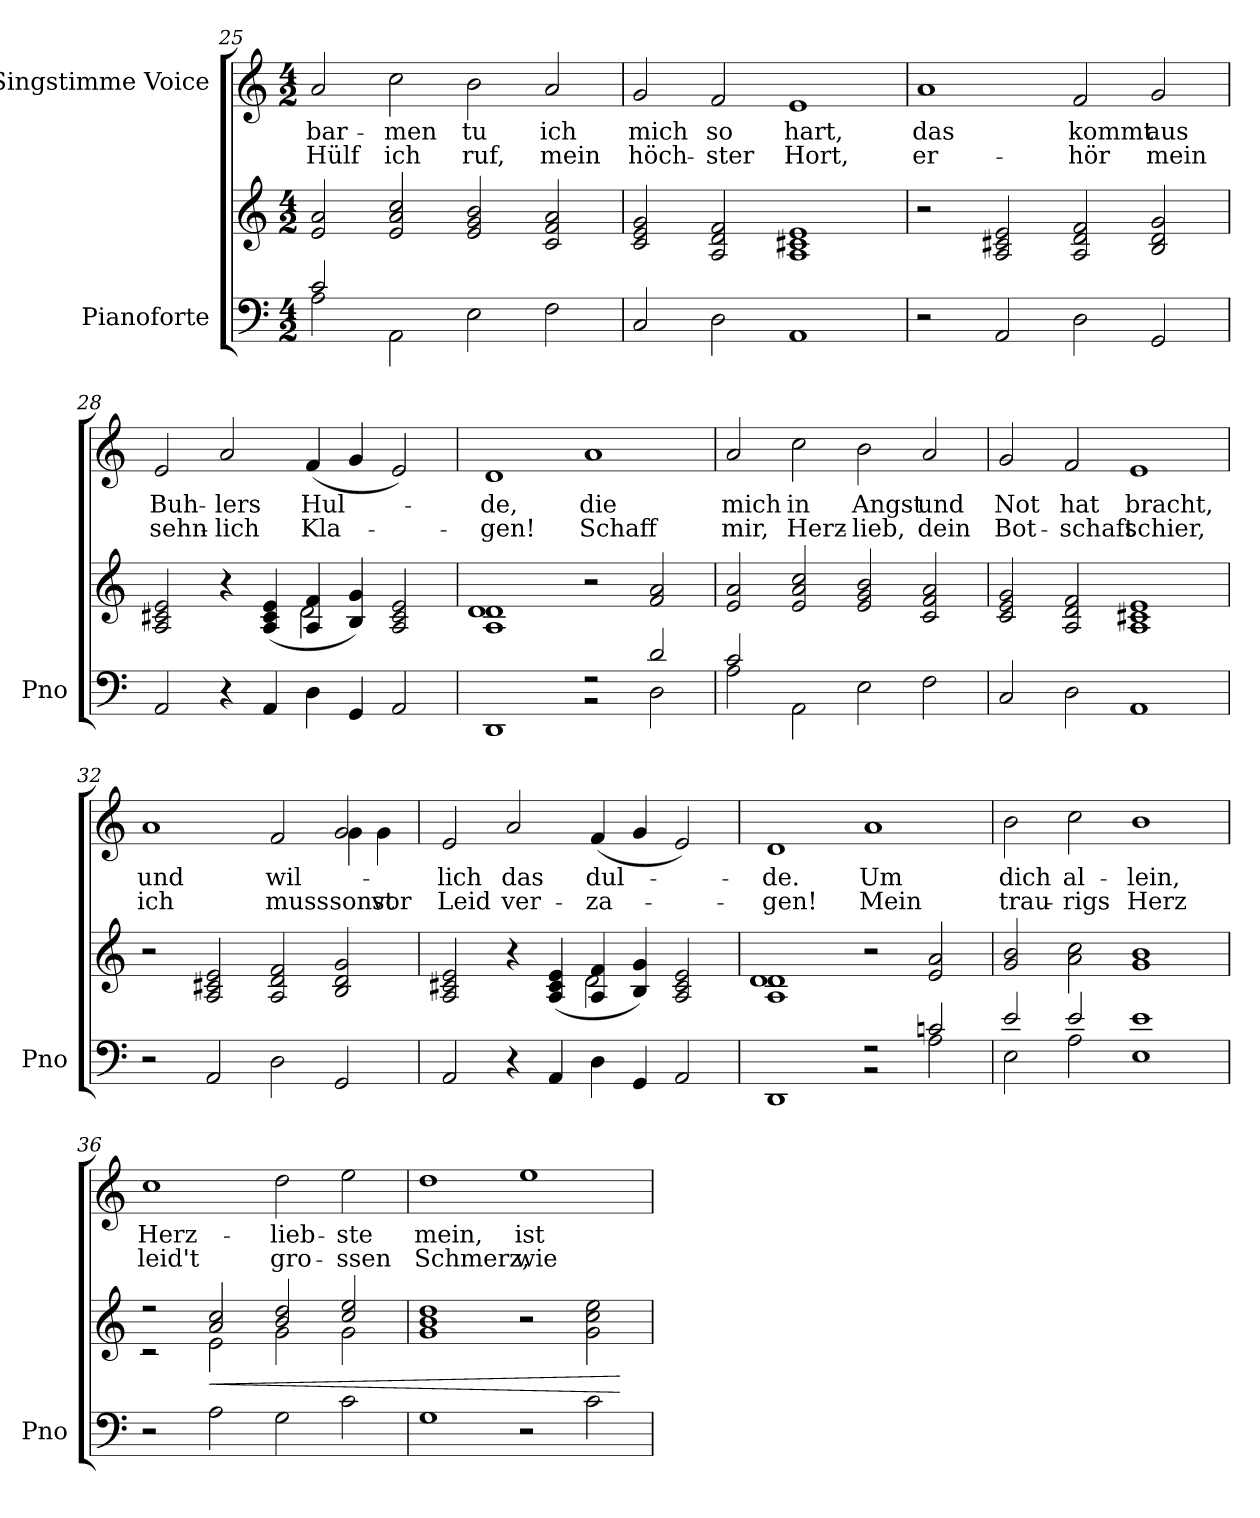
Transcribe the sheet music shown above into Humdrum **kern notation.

**kern	**kern	**dynam	**kern	**text	**text
*part2	*part2	*part2	*part1	*part1	*part1
*staff3	*staff2	*staff2/3	*staff1	*staff1	*staff1
*I"Pianoforte	*	*	*I"Singstimme Voice	*	*
*I'Pno	*	*	*	*	*
*clefF4	*clefG2	*	*clefG2	*	*
*k[]	*k[]	*	*k[]	*	*
*M4/2	*M4/2	*	*M4/2	*	*
=25	=25	=25	=25	=25	=25
*^	*	*	*	*	*
!	!	!	!	!	!LO:LY:b	!LO:LY:b
2c/	2A\	2e/ 2a/	.	2a/	-bar-	Hülf
!	!	!	!	!	!LO:LY:b	!LO:LY:b
2ryy	2AA\	2e/ 2a/ 2cc/	.	2cc\	-men	ich
!	!	!	!	!	!LO:LY:b	!LO:LY:b
1ryy	2E\	2e/ 2g/ 2b/	.	2b\	tu	ruf,
!	!	!	!	!	!LO:LY:b	!LO:LY:b
.	2F\	2c/ 2f/ 2a/	.	2a/	ich	mein
=26	=26	=26	=26	=26	=26	=26
!	!	!	!	!	!LO:LY:b	!LO:LY:b
*v	*v	*	*	*	*	*
2C/	2c/ 2e/ 2g/	.	2g/	mich	höch-
!	!	!	!	!LO:LY:b	!LO:LY:b
2D\	2A/ 2d/ 2f/	.	2f/	so	-ster
!	!	!	!	!LO:LY:b	!LO:LY:b
1AA	1A 1c#X 1e	.	1e	hart,	Hort,
=27	=27	=27	=27	=27	=27
!	!	!	!	!LO:LY:b	!LO:LY:b
2r	2r	.	1a	das	er-
2AA/	2A/ 2c#X/ 2e/	.	.	.	.
!	!	!	!	!LO:LY:b	!LO:LY:b
2D\	2A/ 2d/ 2f/	.	2f/	kommt	-hör
!	!	!	!	!LO:LY:b	!LO:LY:b
2GG/	2B/ 2d/ 2g/	.	2g/	aus	mein
=28	=28	=28	=28	=28	=28
*	*^	*	*	*	*
!	!	!	!	!	!LO:LY:b	!LO:LY:b
2AA/	2A/ 2c#X/ 2e/	1ryy	.	2e/	Buh-	sehn-
!	!	!	!	!	!LO:LY:b	!LO:LY:b
4r	4r	.	.	2a/	-lers	-lich
4AA/	(4A/ 4c#/ 4e/	.	.	.	.	.
!	!	!	!	!	!LO:LY:b	!LO:LY:b
4D\	4A/ 4f/	2d\	.	(4f/	Hul-	Kla-
4GG/	4B/ 4g/)	.	.	4g/	.	.
2AA/	2A/ 2c#/ 2e/	2ryy	.	2e/)	.	.
=29	=29	=29	=29	=29	=29	=29
*^	*	*	*	*	*	*
!	!	!	!	!	!	!LO:LY:b	!LO:LY:b
1DD	1ryy	1A 1d	1d	.	1d	-de,	-gen!
!	!	!	!	!	!	!LO:LY:b	!LO:LY:b
2r	2r	2r	1ryy	.	1a	die	Schaff
2d/	2D\	2f/ 2a/	.	.	.	.	.
*	*	*v	*v	*	*	*	*
!!LO:LB:g=z
=30	=30	=30	=30	=30	=30	=30
!	!	!	!	!	!LO:LY:b	!LO:LY:b
2c/	2A\	2e/ 2a/	.	2a/	mich	mir,
!	!	!	!	!	!LO:LY:b	!LO:LY:b
2ryy	2AA\	2e/ 2a/ 2cc/	.	2cc\	in	Herz-
!	!	!	!	!	!LO:LY:b	!LO:LY:b
1ryy	2E\	2e/ 2g/ 2b/	.	2b\	Angst	-lieb,
!	!	!	!	!	!LO:LY:b	!LO:LY:b
.	2F\	2c/ 2f/ 2a/	.	2a/	und	dein
=31	=31	=31	=31	=31	=31	=31
!	!	!	!	!	!LO:LY:b	!LO:LY:b
*v	*v	*	*	*	*	*
2C/	2c/ 2e/ 2g/	.	2g/	Not	Bot-
!	!	!	!	!LO:LY:b	!LO:LY:b
2D\	2A/ 2d/ 2f/	.	2f/	hat	-schaft
!	!	!	!	!LO:LY:b	!LO:LY:b
1AA	1A 1c#X 1e	.	1e	bracht,	schier,
=32	=32	=32	=32	=32	=32
!	!	!	!	!LO:LY:b	!LO:LY:b
*	*	*	*^	*	*
2r	2r	.	1a	1ryy	und	ich
2AA/	2A/ 2c#X/ 2e/	.	.	.	.	.
!	!	!	!	!	!LO:LY:b	!LO:LY:b
2D\	2A/ 2d/ 2f/	.	2f/	2ryy	wil-	muss
!	!	!	!	!	!LO:LY:b	!
!	!	!	!	!	!	!LO:LY:b
2GG/	2B/ 2d/ 2g/	.	2g/	4g\	.	sonst
!	!	!	!	!	!	!LO:LY:b
.	.	.	.	4g\	.	vor
=33	=33	=33	=33	=33	=33	=33
*	*^	*	*	*	*	*
!	!	!	!	!	!	!LO:LY:b	!LO:LY:b
*	*	*	*	*v	*v	*	*
2AA/	2A/ 2c#X/ 2e/	1ryy	.	2e/	-lich	Leid
!	!	!	!	!	!LO:LY:b	!LO:LY:b
4r	4r	.	.	2a/	das	ver-
4AA/	(4A/ 4c#/ 4e/	.	.	.	.	.
!	!	!	!	!	!LO:LY:b	!LO:LY:b
4D\	4A/ 4f/	2d\	.	(4f/	dul-	-za-
4GG/	4B/ 4g/)	.	.	4g/	.	.
2AA/	2A/ 2c#/ 2e/	2ryy	.	2e/)	.	.
=34	=34	=34	=34	=34	=34	=34
*^	*	*	*	*	*	*
!	!	!	!	!	!	!LO:LY:b	!LO:LY:b
1DD	1ryy	1A 1d	1d	.	1d	-de.	-gen!
!	!	!	!	!	!	!LO:LY:b	!LO:LY:b
2r	2r	2r	1ryy	.	1a	Um	Mein
2cn/	2A\	2e/ 2a/	.	.	.	.	.
*	*	*v	*v	*	*	*	*
=35	=35	=35	=35	=35	=35	=35
!	!	!	!	!	!LO:LY:b	!LO:LY:b
2e/	2E\	2g/ 2b/	.	2b\	dich	trau-
!	!	!	!	!	!LO:LY:b	!LO:LY:b
2e/	2A\	2a\ 2cc\	.	2cc\	al-	-rigs
!	!	!	!	!	!LO:LY:b	!LO:LY:b
1e	1E	1g 1b	.	1b	-lein,	Herz
!!LO:LB:g=z
=36	=36	=36	=36	=36	=36	=36
*	*	*^	*	*	*	*
!	!	!	!	!	!	!LO:LY:b	!LO:LY:b
*v	*v	*	*	*	*	*	*
2r	2r	2r	.	1cc	Herz-	leid't
!	!	!	!LO:HP:b	!	!	!
2A\	2a/ 2cc/	2e\	<	.	.	.
!	!	!	!	!	!LO:LY:b	!LO:LY:b
2G\	2b/ 2dd/	2g\	.	2dd\	-lieb-	gro-
!	!	!	!	!	!LO:LY:b	!LO:LY:b
2c\	2cc/ 2ee/	2g\	.	2ee\	-ste	-ssen
=37	=37	=37	=37	=37	=37	=37
!	!	!	!	!	!LO:LY:b	!LO:LY:b
*	*v	*v	*	*	*	*
1G	1g 1b 1dd	.	1dd	mein,	Schmerz,
!	!	!	!	!LO:LY:b	!LO:LY:b
2r	2r	.	1ee	ist	wie
2c\	2g\ 2cc\ 2ee\	.	.	.	.
.	.	[	.	.	.
=	=	=	=	=	=
*-	*-	*-	*-	*-	*-
